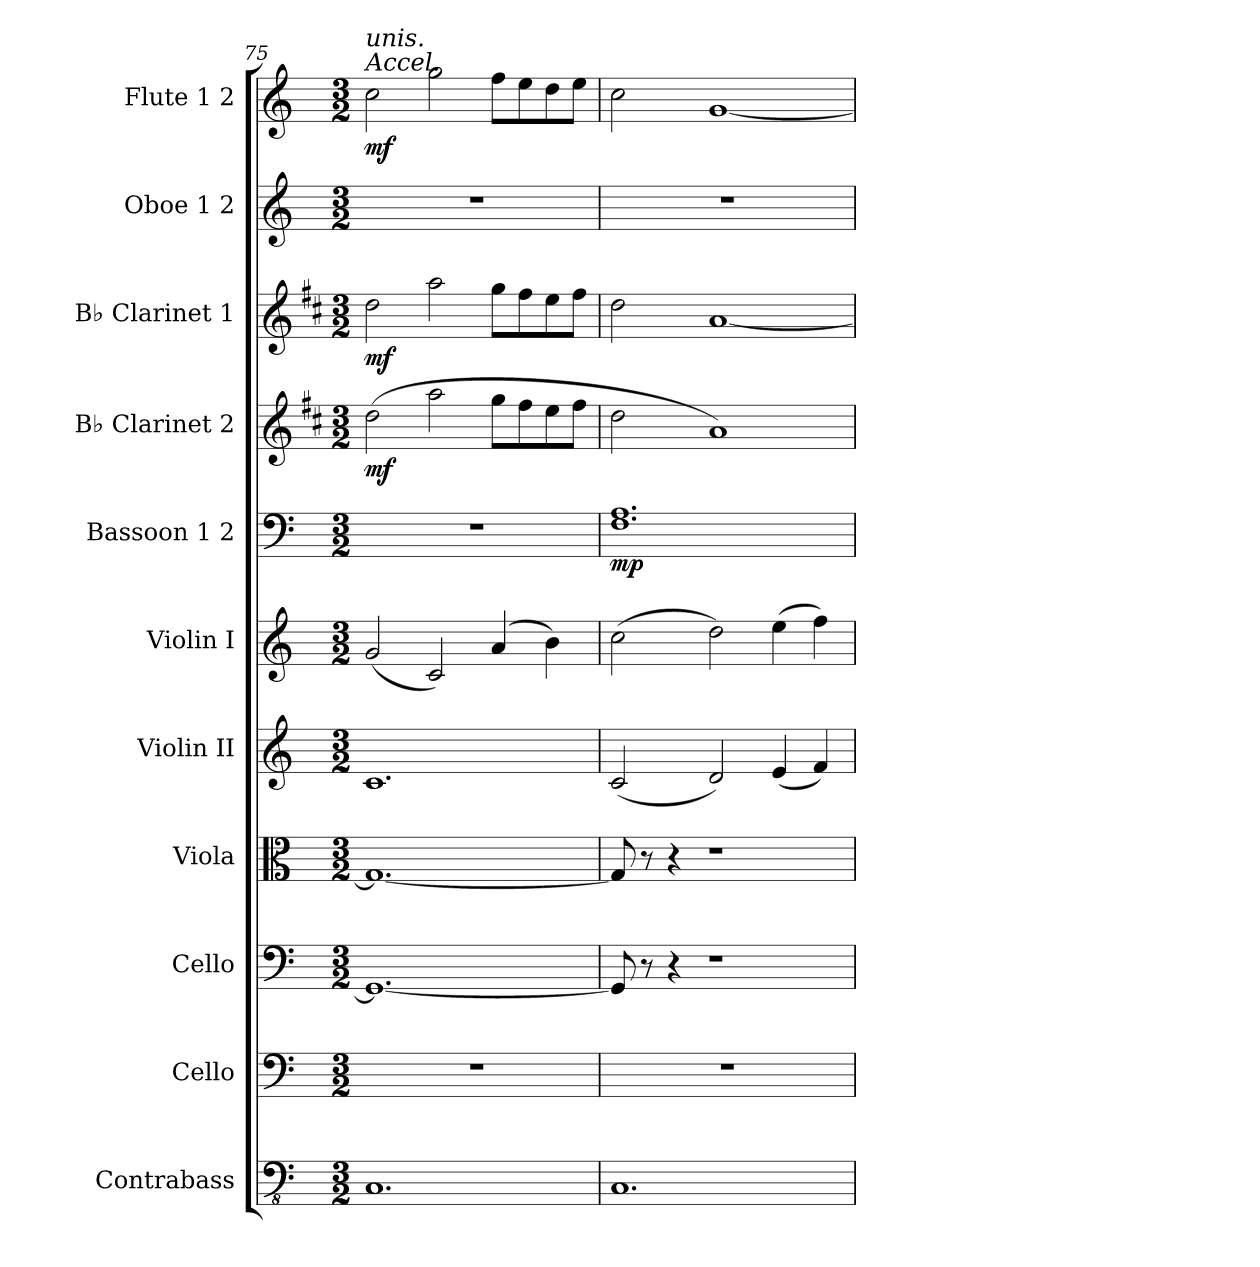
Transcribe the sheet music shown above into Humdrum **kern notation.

**kern	**kern	**kern	**kern	**kern	**kern	**kern	**dynam	**kern	**dynam	**kern	**dynam	**kern	**kern	**dynam
*part11	*part10	*part9	*part8	*part7	*part6	*part5	*part5	*part4	*part4	*part3	*part3	*part2	*part1	*part1
*staff11	*staff10	*staff9	*staff8	*staff7	*staff6	*staff5	*staff5	*staff4	*staff4	*staff3	*staff3	*staff2	*staff1	*staff1
*I"Contrabass	*I"Cello	*I"Cello	*I"Viola	*I"Violin II	*I"Violin I	*I"Bassoon 1               2	*	*I"B♭ Clarinet 2	*	*I"B♭ Clarinet 1	*	*I"Oboe 1           2	*I"Flute 1          2	*
*I'Cbs.	*I'Cl.	*I'Cl.	*I'Vla.	*I'Vln. 2	*I'Vln. I	*I'Bsn.	*	*I'Cl. 2	*	*I'Cl. 1	*	*I'Ob.	*I'Fl.	*
*clefFv4	*clefF4	*clefF4	*clefC3	*clefG2	*clefG2	*clefF4	*	*clefG2	*	*clefG2	*	*clefG2	*clefG2	*
*	*	*	*	*	*	*	*	*ITrd1c2	*	*ITrd1c2	*	*	*	*
*k[]	*k[]	*k[]	*k[]	*k[]	*k[]	*k[]	*	*k[]	*	*k[]	*	*k[]	*k[]	*
*M3/2	*M3/2	*M3/2	*M3/2	*M3/2	*M3/2	*M3/2	*	*M3/2	*	*M3/2	*	*M3/2	*M3/2	*
=75	=75	=75	=75	=75	=75	=75	=75	=75	=75	=75	=75	=75	=75	=75
!	!	!	!	!	!	!	!	!	!	!	!	!	!LO:TX:a:i:t=Accel.	!
!	!	!	!	!	!	!	!	!	!	!	!	!	!LO:TX:a:i:t=unis.	!
!	!	!	!	!	!	!	!	!	!LO:DY:b	!	!LO:DY:b	!	!	!LO:DY:b
1.CC	1.r	1.GG_	1.G_	1.c	(2g/	1.r	.	(2cc\	mf	2cc\	mf	1.r	2cc\	mf
.	.	.	.	.	2c/)	.	.	2gg\	.	2gg\	.	.	2gg\	.
.	.	.	.	.	(>4a/	.	.	8ff\L	.	8ff\L	.	.	8ff\L	.
.	.	.	.	.	.	.	.	8ee\	.	8ee\	.	.	8ee\	.
.	.	.	.	.	4b\)	.	.	8dd\	.	8dd\	.	.	8dd\	.
.	.	.	.	.	.	.	.	8ee\J	.	8ee\J	.	.	8ee\J	.
=76	=76	=76	=76	=76	=76	=76	=76	=76	=76	=76	=76	=76	=76	=76
*	*	*	*	*	*	*	*	*	*	*	*	*	*MM160	*
!	!	!	!	!	!	!	!LO:DY:b	!	!	!	!	!	!	!
1.CC	1.r	8GG/]	8G/]	(2c/	(2cc\	1.F 1.A	mp	2cc\	.	2cc\	.	1.r	2cc\	.
.	.	8r	8r	.	.	.	.	.	.	.	.	.	.	.
.	.	4r	4r	.	.	.	.	.	.	.	.	.	.	.
.	.	1r	1r	2d/)	2dd\)	.	.	1g)	.	[1g	.	.	[1g	.
.	.	.	.	(4e/	(4ee\	.	.	.	.	.	.	.	.	.
.	.	.	.	4f/)	4ff\)	.	.	.	.	.	.	.	.	.
=	=	=	=	=	=	=	=	=	=	=	=	=	=	=
*-	*-	*-	*-	*-	*-	*-	*-	*-	*-	*-	*-	*-	*-	*-
